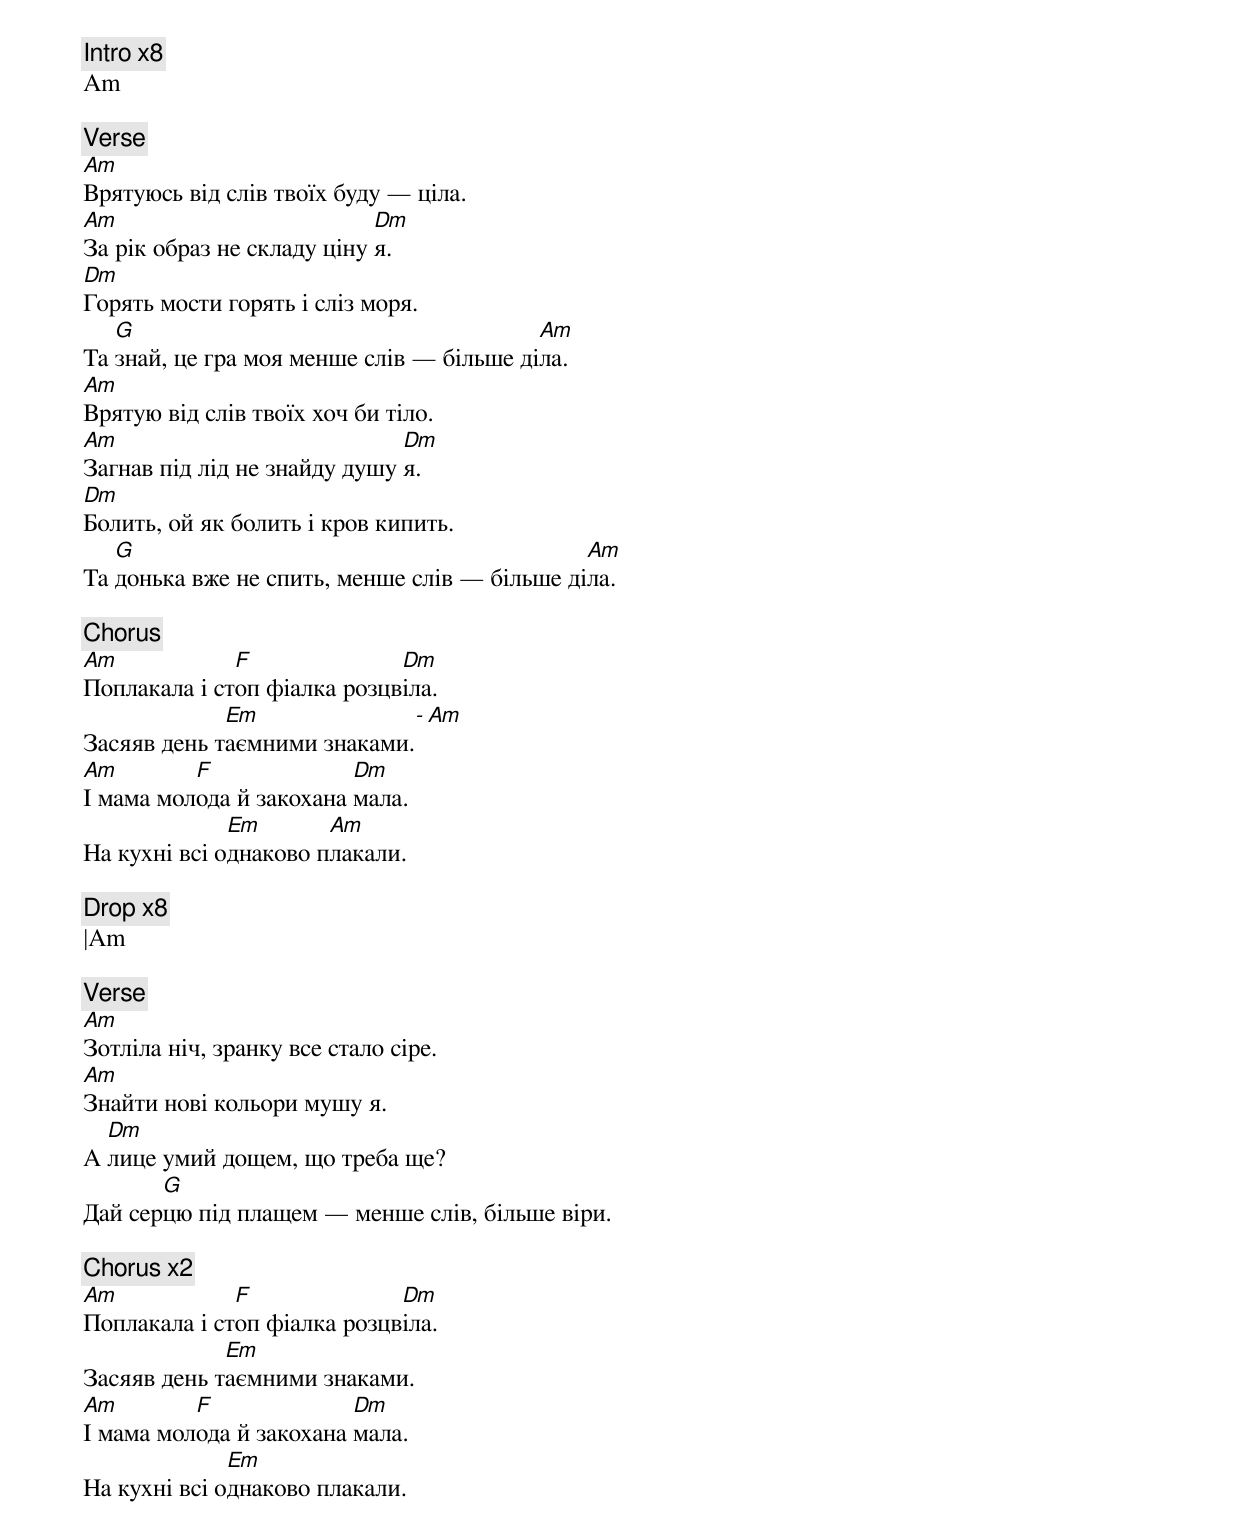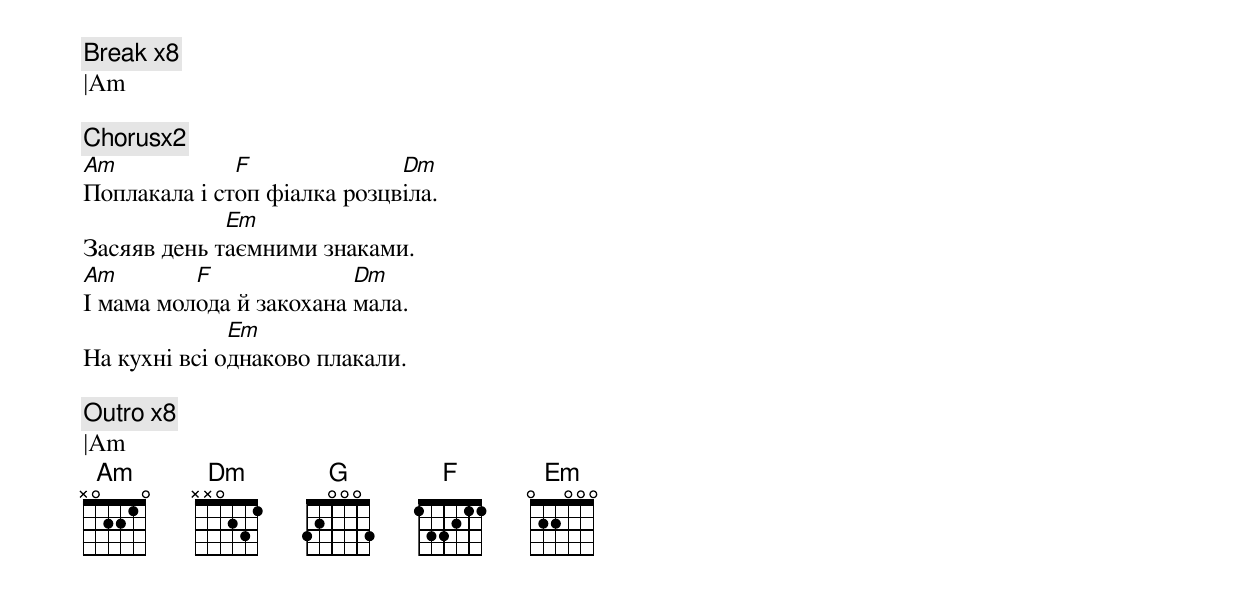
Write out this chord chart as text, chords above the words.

[Intro] x8
Am

[Verse]
Am
Врятуюсь вiд слів твоїх буду — ціла.
Am                          Dm
За рік образ не складу ціну я.
Dm
Горять мости горять і сліз моря.
   G                                      Am
Та знай, це гра моя менше слів — більше діла.
Am
Врятую від слів твоїх хоч би тіло.
Am                            Dm
Загнав під лід не знайду душу я.
Dm
Болить, ой як болить і кров кипить.
   G                                          Am
Та донька вже не спить, менше слів — більше діла.

[Chorus]
Am            F              Dm
Поплакала і стоп фіалка розцвіла.
             Em               - Am
Засяяв день таємними знаками.
Am        F              Dm
І мама молода й закохана мала.
              Em       Am
На кухні всі однаково плакали.

[Drop] x8
|Am

[Verse]
Am
Зотліла ніч, зранку все стало сіре.
Am
Знайти нові кольори мушу я.
  Dm
А лице умий дощем, що треба ще?
       G
Дай серцю під плащем — менше слів, більше віри.

[Chorus] x2
Am            F              Dm
Поплакала і стоп фіалка розцвіла.
             Em
Засяяв день таємними знаками.
Am        F              Dm
І мама молода й закохана мала.
              Em
На кухні всі однаково плакали.

[Break] x8
|Am

[Chorus]x2
Am            F              Dm
Поплакала і стоп фіалка розцвіла.
             Em
Засяяв день таємними знаками.
Am        F              Dm
І мама молода й закохана мала.
              Em
На кухні всі однаково плакали.

[Outro] x8
|Am
